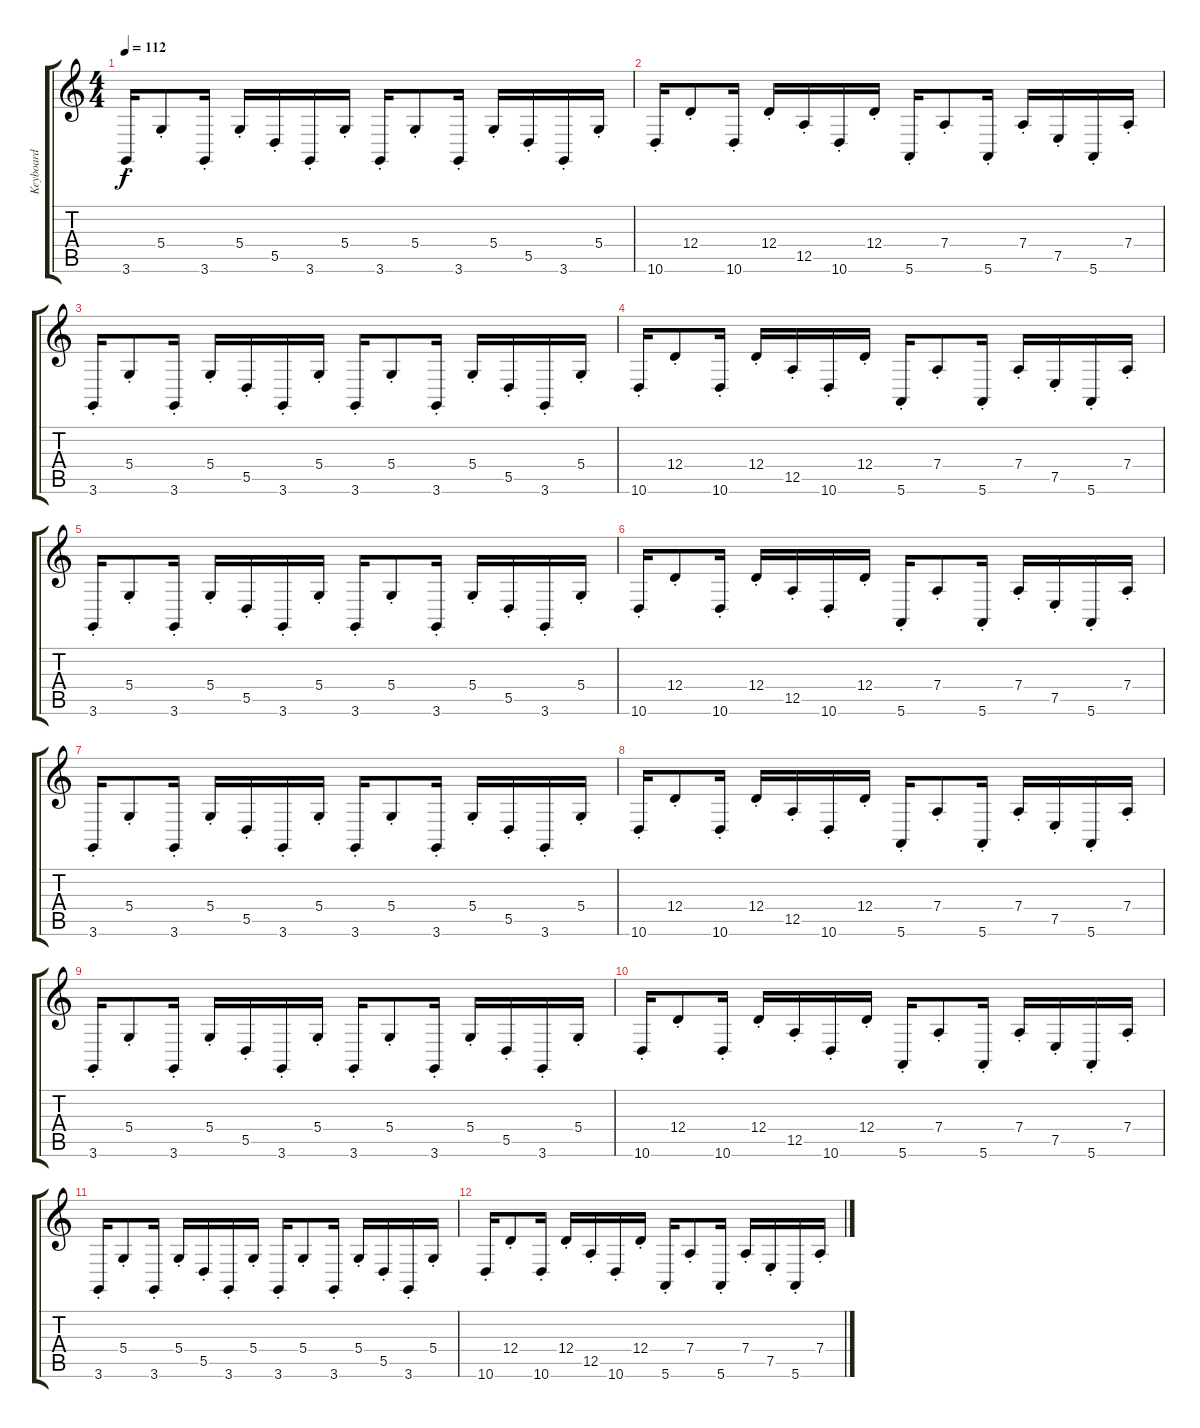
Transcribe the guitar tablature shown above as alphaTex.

\track ("Keyboard" "Keyboard") {instrument lead8bassandlead}
\staff {score tabs}
\tuning (E4 B3 G3 D3 A2 E2) {hide}
\ts (4 4)
\tempo 112
\clef g2
\ks c
3.6{st}.16{dy f} 5.4{st}.8 3.6{st}.16 5.4{st}.16 5.5{st}.16 3.6{st}.16 5.4{st}.16 3.6{st}.16 5.4{st}.8 3.6{st}.16 5.4{st}.16 5.5{st}.16 3.6{st}.16 5.4{st}.16 |
10.6{st}.16 12.4{st}.8 10.6{st}.16 12.4{st}.16 12.5{st}.16 10.6{st}.16 12.4{st}.16 5.6{st}.16 7.4{st}.8 5.6{st}.16 7.4{st}.16 7.5{st}.16 5.6{st}.16 7.4{st}.16 |
3.6{st}.16 5.4{st}.8 3.6{st}.16 5.4{st}.16 5.5{st}.16 3.6{st}.16 5.4{st}.16 3.6{st}.16 5.4{st}.8 3.6{st}.16 5.4{st}.16 5.5{st}.16 3.6{st}.16 5.4{st}.16 |
10.6{st}.16 12.4{st}.8 10.6{st}.16 12.4{st}.16 12.5{st}.16 10.6{st}.16 12.4{st}.16 5.6{st}.16 7.4{st}.8 5.6{st}.16 7.4{st}.16 7.5{st}.16 5.6{st}.16 7.4{st}.16 |
3.6{st}.16 5.4{st}.8 3.6{st}.16 5.4{st}.16 5.5{st}.16 3.6{st}.16 5.4{st}.16 3.6{st}.16 5.4{st}.8 3.6{st}.16 5.4{st}.16 5.5{st}.16 3.6{st}.16 5.4{st}.16 |
10.6{st}.16 12.4{st}.8 10.6{st}.16 12.4{st}.16 12.5{st}.16 10.6{st}.16 12.4{st}.16 5.6{st}.16 7.4{st}.8 5.6{st}.16 7.4{st}.16 7.5{st}.16 5.6{st}.16 7.4{st}.16 |
3.6{st}.16 5.4{st}.8 3.6{st}.16 5.4{st}.16 5.5{st}.16 3.6{st}.16 5.4{st}.16 3.6{st}.16 5.4{st}.8 3.6{st}.16 5.4{st}.16 5.5{st}.16 3.6{st}.16 5.4{st}.16 |
10.6{st}.16 12.4{st}.8 10.6{st}.16 12.4{st}.16 12.5{st}.16 10.6{st}.16 12.4{st}.16 5.6{st}.16 7.4{st}.8 5.6{st}.16 7.4{st}.16 7.5{st}.16 5.6{st}.16 7.4{st}.16 |
3.6{st}.16 5.4{st}.8 3.6{st}.16 5.4{st}.16 5.5{st}.16 3.6{st}.16 5.4{st}.16 3.6{st}.16 5.4{st}.8 3.6{st}.16 5.4{st}.16 5.5{st}.16 3.6{st}.16 5.4{st}.16 |
10.6{st}.16 12.4{st}.8 10.6{st}.16 12.4{st}.16 12.5{st}.16 10.6{st}.16 12.4{st}.16 5.6{st}.16 7.4{st}.8 5.6{st}.16 7.4{st}.16 7.5{st}.16 5.6{st}.16 7.4{st}.16 |
3.6{st}.16 5.4{st}.8 3.6{st}.16 5.4{st}.16 5.5{st}.16 3.6{st}.16 5.4{st}.16 3.6{st}.16 5.4{st}.8 3.6{st}.16 5.4{st}.16 5.5{st}.16 3.6{st}.16 5.4{st}.16 |
10.6{st}.16 12.4{st}.8 10.6{st}.16 12.4{st}.16 12.5{st}.16 10.6{st}.16 12.4{st}.16 5.6{st}.16 7.4{st}.8 5.6{st}.16 7.4{st}.16 7.5{st}.16 5.6{st}.16 7.4{st}.16
